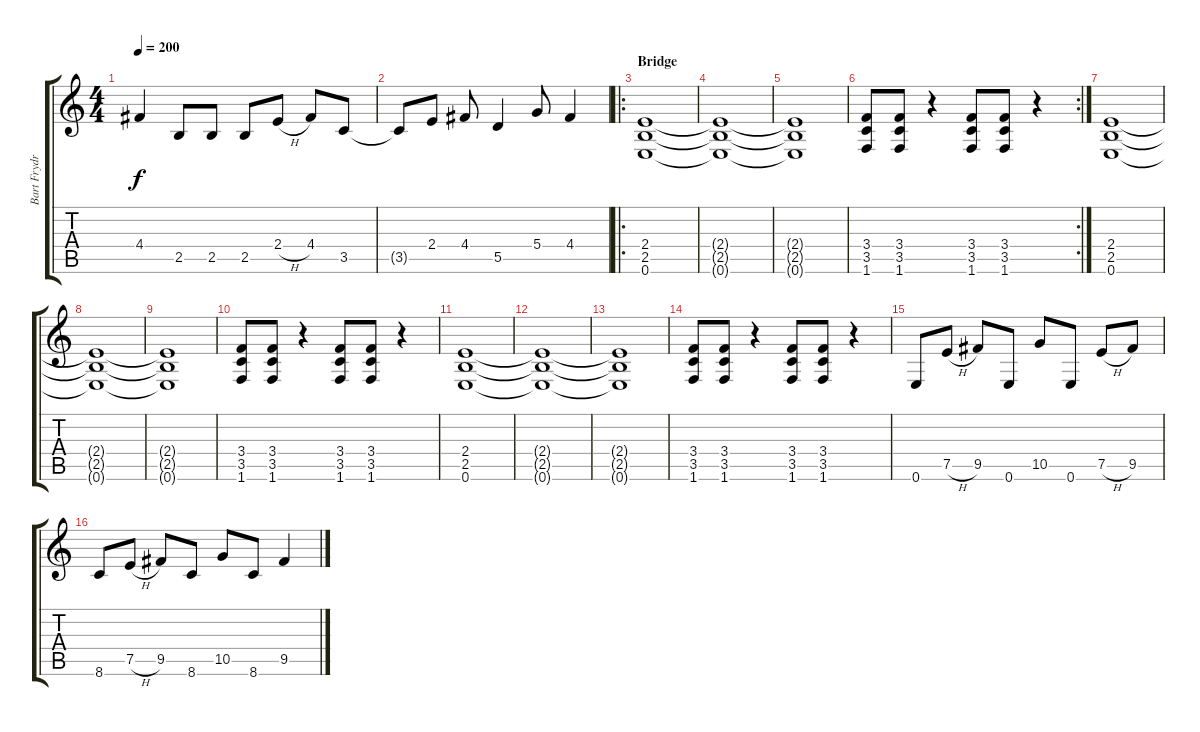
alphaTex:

\track ("Bart Frydrychowicz" "Bart Frydr") {instrument distortionguitar}
\staff {score tabs}
\tuning (E4 B3 G3 D3 A2 E2) {hide}
\ts (4 4)
\tempo 200
\clef g2
\ks c
4.4.4{dy f} 2.5.8 2.5.8 2.5.8 2.4{h}.8 4.4.8 3.5.8 |
3.5{t}.8 2.4.8 4.4.8 5.5.4 5.4.8 4.4.4 |
\ro
\section ("" "Bridge")
(2.4 2.5 0.6).1 |
(2.4{t} 2.5{t} 0.6{t}).1 |
(2.4{t} 2.5{t} 0.6{t}).1 |
\rc 2
(3.4 3.5 1.6).8 (3.4 3.5 1.6).8 r.4 (3.4 3.5 1.6).8 (3.4 3.5 1.6).8 r.4 |
(2.4 2.5 0.6).1 |
(2.4{t} 2.5{t} 0.6{t}).1 |
(2.4{t} 2.5{t} 0.6{t}).1 |
(3.4 3.5 1.6).8 (3.4 3.5 1.6).8 r.4 (3.4 3.5 1.6).8 (3.4 3.5 1.6).8 r.4 |
(2.4 2.5 0.6).1 |
(2.4{t} 2.5{t} 0.6{t}).1 |
(2.4{t} 2.5{t} 0.6{t}).1 |
(3.4 3.5 1.6).8 (3.4 3.5 1.6).8 r.4 (3.4 3.5 1.6).8 (3.4 3.5 1.6).8 r.4 |
0.6.8 7.5{h}.8 9.5.8 0.6.8 10.5.8 0.6.8 7.5{h}.8 9.5.8 |
8.6.8 7.5{h}.8 9.5.8 8.6.8 10.5.8 8.6.8 9.5.4
